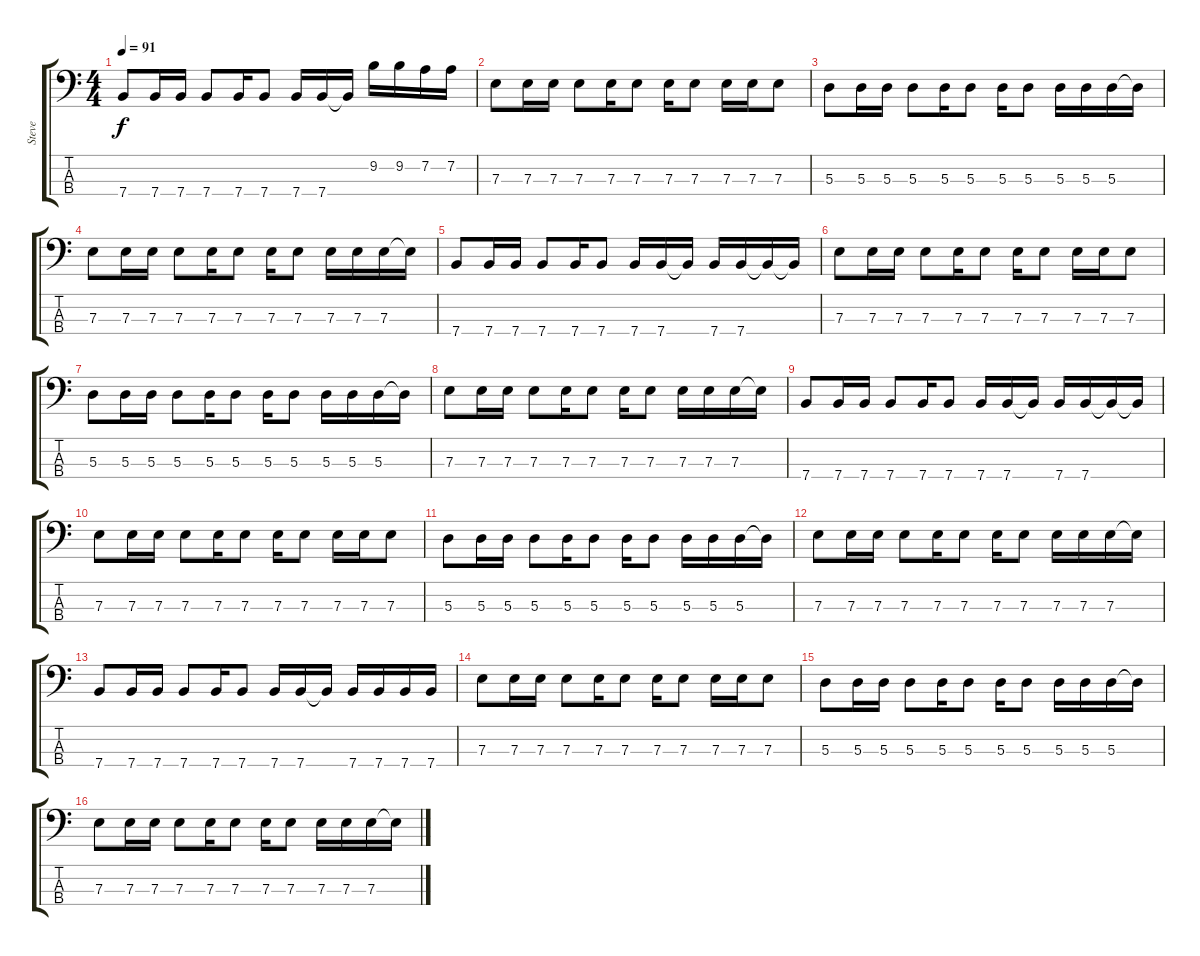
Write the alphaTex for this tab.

\track ("Steve" "Steve") {instrument electricbasspick}
\staff {score tabs}
\tuning (G2 D2 A1 E1) {hide}
\ts (4 4)
\tempo 91
\clef f4
\ks c
7.4.8{dy f} 7.4.16 7.4.16 7.4.8 7.4.16 7.4.8 7.4.16 7.4.16 7.4{t}.16 9.2.16 9.2.16 7.2.16 7.2.16 |
7.3.8 7.3.16 7.3.16 7.3.8 7.3.16 7.3.8 7.3.16 7.3.8 7.3.16 7.3.16 7.3.8 |
5.3.8 5.3.16 5.3.16 5.3.8 5.3.16 5.3.8 5.3.16 5.3.8 5.3.16 5.3.16 5.3.16 5.3{t}.16 |
7.3.8 7.3.16 7.3.16 7.3.8 7.3.16 7.3.8 7.3.16 7.3.8 7.3.16 7.3.16 7.3.16 7.3{t}.16 |
7.4.8 7.4.16 7.4.16 7.4.8 7.4.16 7.4.8 7.4.16 7.4.16 7.4{t}.16 7.4.16 7.4.16 7.4{t}.16 7.4{t}.16 |
7.3.8 7.3.16 7.3.16 7.3.8 7.3.16 7.3.8 7.3.16 7.3.8 7.3.16 7.3.16 7.3.8 |
5.3.8 5.3.16 5.3.16 5.3.8 5.3.16 5.3.8 5.3.16 5.3.8 5.3.16 5.3.16 5.3.16 5.3{t}.16 |
7.3.8 7.3.16 7.3.16 7.3.8 7.3.16 7.3.8 7.3.16 7.3.8 7.3.16 7.3.16 7.3.16 7.3{t}.16 |
7.4.8 7.4.16 7.4.16 7.4.8 7.4.16 7.4.8 7.4.16 7.4.16 7.4{t}.16 7.4.16 7.4.16 7.4{t}.16 7.4{t}.16 |
7.3.8 7.3.16 7.3.16 7.3.8 7.3.16 7.3.8 7.3.16 7.3.8 7.3.16 7.3.16 7.3.8 |
5.3.8 5.3.16 5.3.16 5.3.8 5.3.16 5.3.8 5.3.16 5.3.8 5.3.16 5.3.16 5.3.16 5.3{t}.16 |
7.3.8 7.3.16 7.3.16 7.3.8 7.3.16 7.3.8 7.3.16 7.3.8 7.3.16 7.3.16 7.3.16 7.3{t}.16 |
7.4.8 7.4.16 7.4.16 7.4.8 7.4.16 7.4.8 7.4.16 7.4.16 7.4{t}.16 7.4.16 7.4.16 7.4.16 7.4.16 |
7.3.8 7.3.16 7.3.16 7.3.8 7.3.16 7.3.8 7.3.16 7.3.8 7.3.16 7.3.16 7.3.8 |
5.3.8 5.3.16 5.3.16 5.3.8 5.3.16 5.3.8 5.3.16 5.3.8 5.3.16 5.3.16 5.3.16 5.3{t}.16 |
7.3.8 7.3.16 7.3.16 7.3.8 7.3.16 7.3.8 7.3.16 7.3.8 7.3.16 7.3.16 7.3.16 7.3{t}.16
